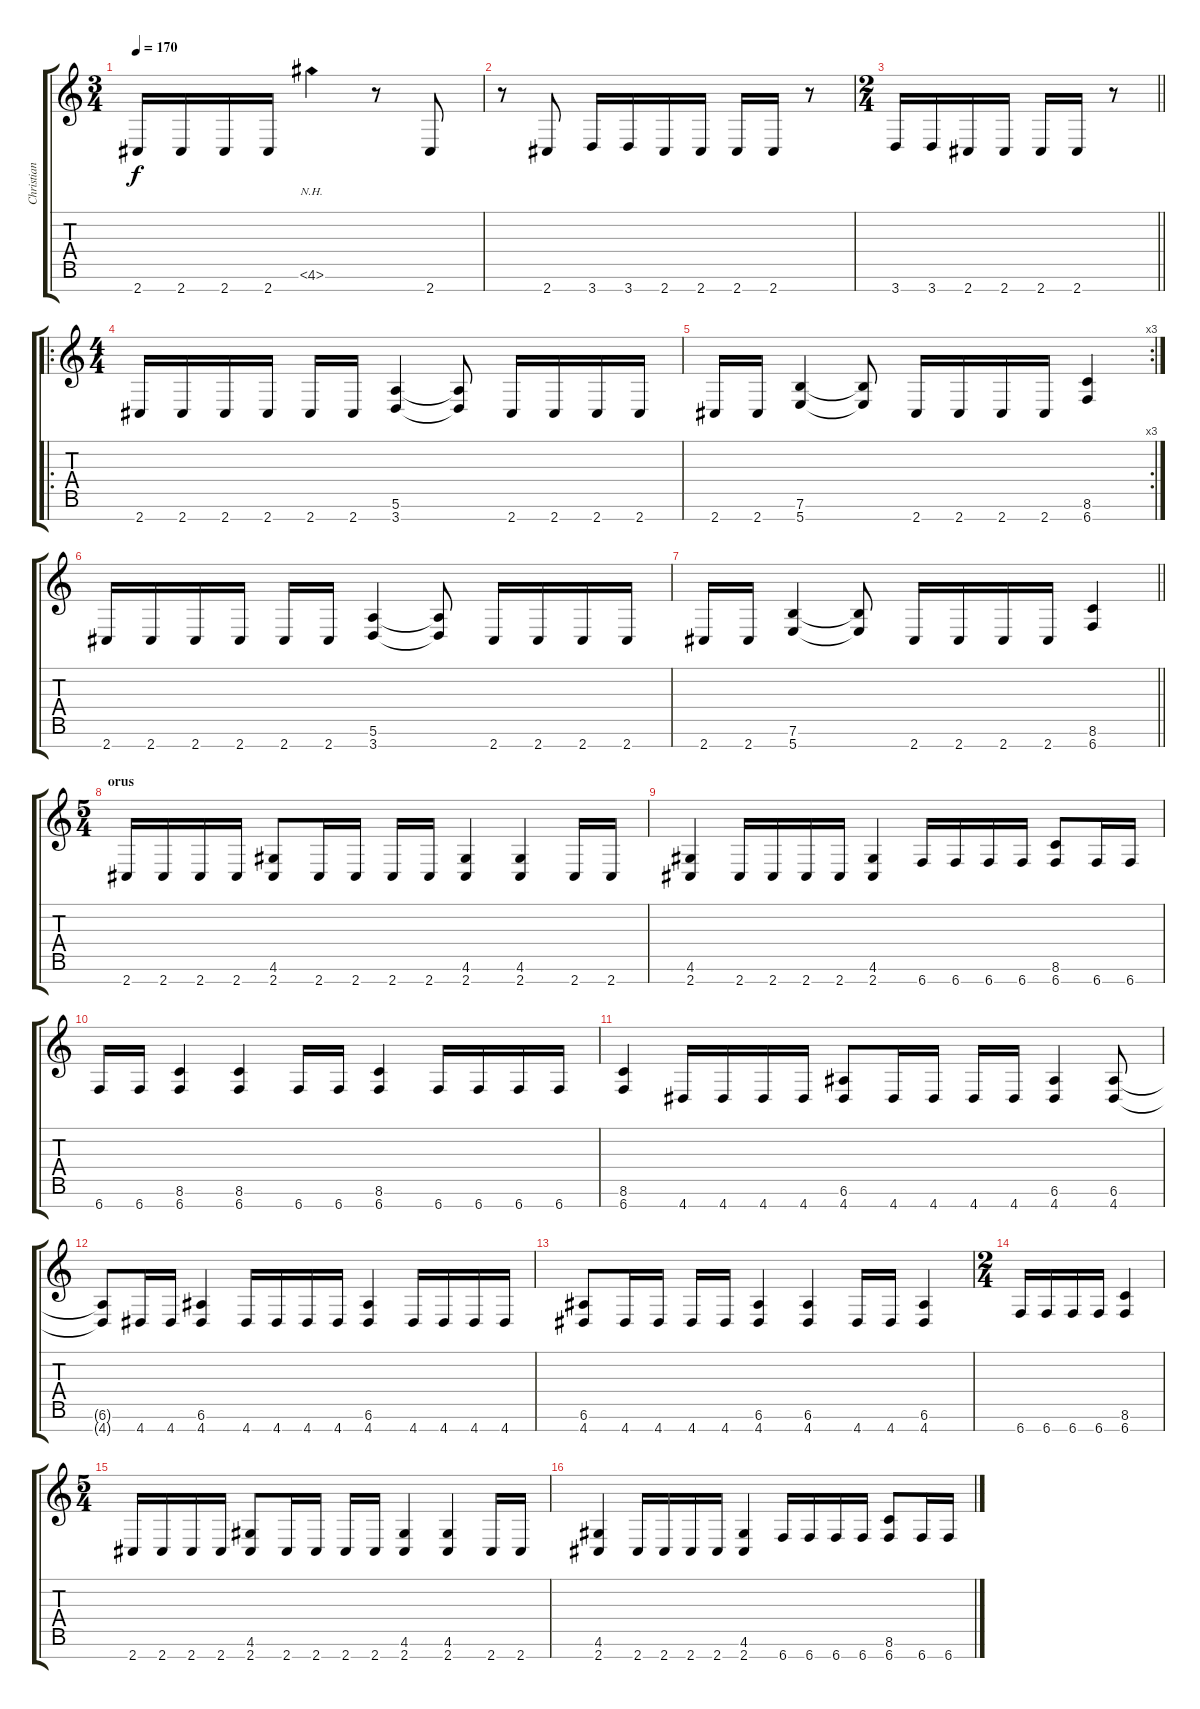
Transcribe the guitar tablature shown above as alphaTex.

\track ("Christian" "Christian") {instrument distortionguitar}
\staff {score tabs}
\tuning (E4 B3 G3 D3 A2 E2 B1) {hide}
\ts (3 4)
\tempo 170
\clef g2
\ks c
2.7.16{dy f} 2.7.16 2.7.16 2.7.16 4.6{nh}.4 r.8 2.7.8 |
r.8 2.7.8 3.7.16 3.7.16 2.7.16 2.7.16 2.7.16 2.7.16 r.8 |
\ts (2 4)
\barLineRight lightlight
3.7.16 3.7.16 2.7.16 2.7.16 2.7.16 2.7.16 r.8 |
\ro
\ts (4 4)
\section ("" "")
2.7.16 2.7.16 2.7.16 2.7.16 2.7.16 2.7.16 (5.6 3.7).4 (5.6{t} 3.7{t}).8 2.7.16 2.7.16 2.7.16 2.7.16 |
\rc 3
2.7.16 2.7.16 (7.6 5.7).4 (7.6{t} 5.7{t}).8 2.7.16 2.7.16 2.7.16 2.7.16 (8.6 6.7).4 |
2.7.16 2.7.16 2.7.16 2.7.16 2.7.16 2.7.16 (5.6 3.7).4 (5.6{t} 3.7{t}).8 2.7.16 2.7.16 2.7.16 2.7.16 |
\barLineRight lightlight
2.7.16 2.7.16 (7.6 5.7).4 (7.6{t} 5.7{t}).8 2.7.16 2.7.16 2.7.16 2.7.16 (8.6 6.7).4 |
\ts (5 4)
\section ("" "orus")
2.7.16 2.7.16 2.7.16 2.7.16 (4.6 2.7).8 2.7.16 2.7.16 2.7.16 2.7.16 (4.6 2.7).4 (4.6 2.7).4 2.7.16 2.7.16 |
(4.6 2.7).4 2.7.16 2.7.16 2.7.16 2.7.16 (4.6 2.7).4 6.7.16 6.7.16 6.7.16 6.7.16 (8.6 6.7).8 6.7.16 6.7.16 |
6.7.16 6.7.16 (8.6 6.7).4 (8.6 6.7).4 6.7.16 6.7.16 (8.6 6.7).4 6.7.16 6.7.16 6.7.16 6.7.16 |
(8.6 6.7).4 4.7.16 4.7.16 4.7.16 4.7.16 (6.6 4.7).8 4.7.16 4.7.16 4.7.16 4.7.16 (6.6 4.7).4 (6.6 4.7).8 |
(6.6{t} 4.7{t}).8 4.7.16 4.7.16 (6.6 4.7).4 4.7.16 4.7.16 4.7.16 4.7.16 (6.6 4.7).4 4.7.16 4.7.16 4.7.16 4.7.16 |
(6.6 4.7).8 4.7.16 4.7.16 4.7.16 4.7.16 (6.6 4.7).4 (6.6 4.7).4 4.7.16 4.7.16 (6.6 4.7).4 |
\ts (2 4)
6.7.16 6.7.16 6.7.16 6.7.16 (8.6 6.7).4 |
\ts (5 4)
2.7.16 2.7.16 2.7.16 2.7.16 (4.6 2.7).8 2.7.16 2.7.16 2.7.16 2.7.16 (4.6 2.7).4 (4.6 2.7).4 2.7.16 2.7.16 |
(4.6 2.7).4 2.7.16 2.7.16 2.7.16 2.7.16 (4.6 2.7).4 6.7.16 6.7.16 6.7.16 6.7.16 (8.6 6.7).8 6.7.16 6.7.16
